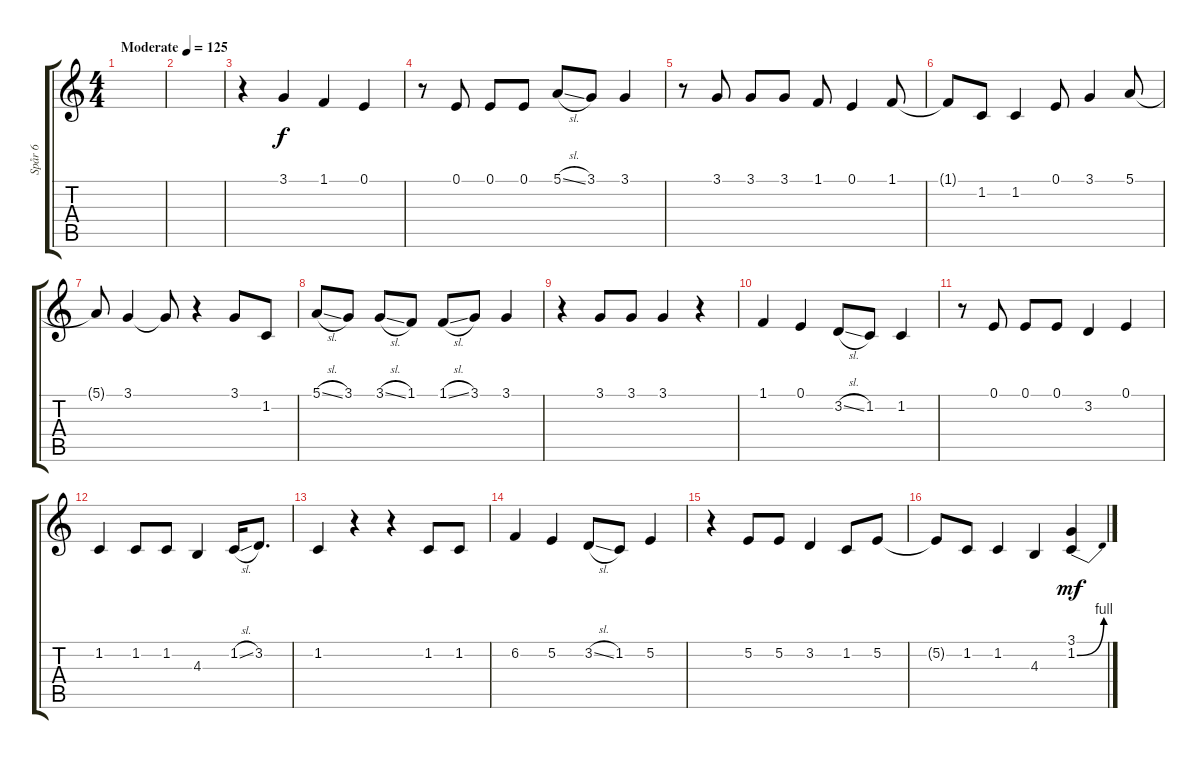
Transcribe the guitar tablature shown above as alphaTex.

\track ("Spår 6" "Spår 6") {instrument oboe}
\staff {score tabs}
\tuning (E4 B3 G3 D3 A2 E2) {hide}
\ts (4 4)
\tempo (125 "Moderate")
\clef g2
\ks c
|
|
r.4 3.1.4 1.1.4 0.1.4 |
r.8 0.1.8 0.1.8 0.1.8 5.1{sl}.8 3.1.8 3.1.4 |
r.8 3.1.8 3.1.8 3.1.8 1.1.8 0.1.4 1.1.8 |
1.1{t}.8 1.2.8 1.2.4 0.1.8 3.1.4 5.1.8 |
5.1{t}.8 3.1.4 3.1{t}.8 r.4 3.1.8 1.2.8 |
5.1{sl}.8 3.1.8 3.1{sl}.8 1.1.8 1.1{sl}.8 3.1.8 3.1.4 |
r.4 3.1.8 3.1.8 3.1.4 r.4 |
1.1.4 0.1.4 3.2{sl}.8 1.2.8 1.2.4 |
r.8 0.1.8 0.1.8 0.1.8 3.2.4 0.1.4 |
1.2.4 1.2.8 1.2.8 4.3.4 1.2{sl}.16 3.2.8{d} |
1.2.4 r.4 r.4 1.2.8 1.2.8 |
6.2.4 5.2.4 3.2{sl}.8 1.2.8 5.2.4 |
r.4 5.2.8 5.2.8 3.2.4 1.2.8 5.2.8 |
5.2{t}.8 1.2.8 1.2.4 4.3.4 (3.1 1.2{be (bend 0 0 60 4)}).4{dy mf}
